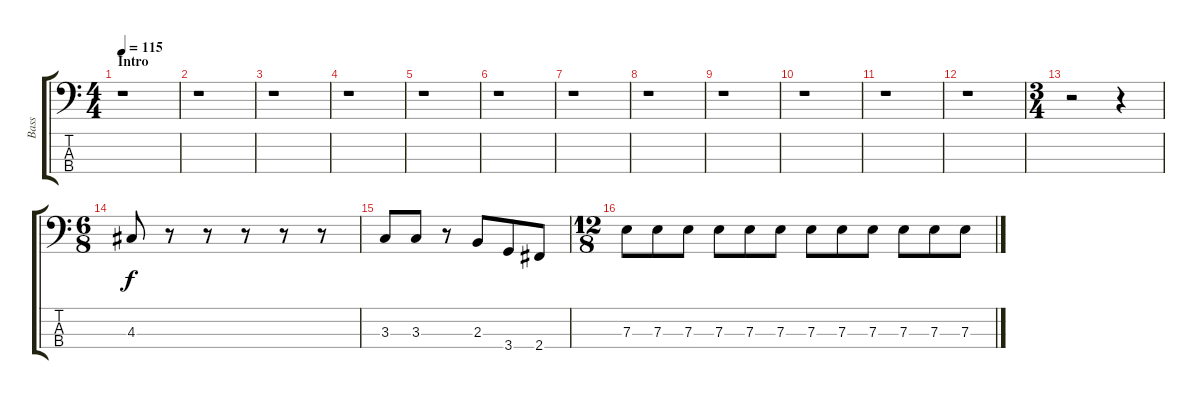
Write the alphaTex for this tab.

\track ("Bass" "Bass") {instrument electricbassfinger}
\staff {score tabs}
\tuning (G2 D2 A1 E1) {hide}
\ts (4 4)
\section ("" "Intro")
\tempo 115
\clef f4
\ks c
r.1{dy f instrument electricbassfinger} |
r.1 |
r.1 |
r.1 |
r.1 |
r.1 |
r.1 |
r.1 |
r.1 |
r.1 |
r.1 |
r.1 |
\ts (3 4)
r.2 r.4 |
\ts (6 8)
4.3.8 r.8 r.8 r.8 r.8 r.8 |
3.3.8 3.3.8 r.8 2.3.8 3.4.8 2.4.8 |
\ts (12 8)
7.3.8 7.3.8 7.3.8 7.3.8 7.3.8 7.3.8 7.3.8 7.3.8 7.3.8 7.3.8 7.3.8 7.3.8
